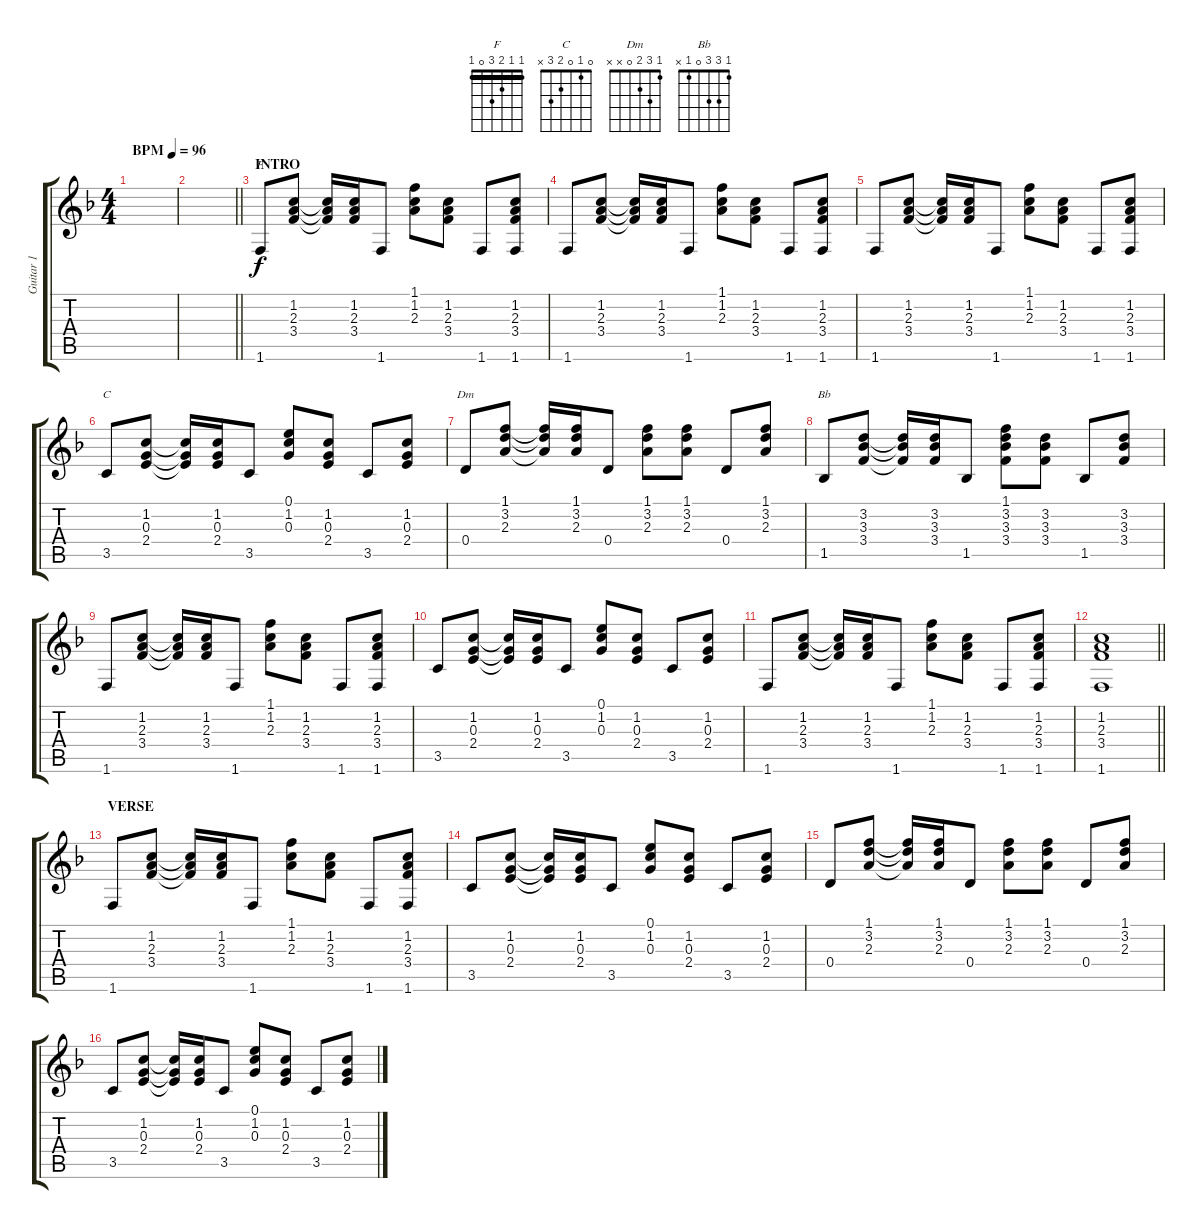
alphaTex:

\track ("Guitar 1" "Guitar 1") {instrument acousticguitarnylon}
\staff {score tabs}
\tuning (E4 B3 G3 D3 A2 E2) {hide}
\chord ("F" 1 1 2 3 0 1) {barre 1}
\chord ("C" 0 1 0 2 3 x)
\chord ("Dm" 1 3 2 0 x x)
\chord ("Bb" 1 3 3 0 1 x)
\ts (4 4)
\tempo (96 "BPM")
\clef g2
\ks f
|
\barLineRight lightlight
|
\section ("" "INTRO")
1.6.8{ch "F"} (1.2 2.3 3.4).8 (1.2{t} 2.3{t} 3.4{t}).16 (1.2 2.3 3.4).16 1.6.8 (1.1 1.2 2.3).8 (1.2 2.3 3.4).8 1.6.8 (1.2 2.3 3.4 1.6).8 |
1.6.8 (1.2 2.3 3.4).8 (1.2{t} 2.3{t} 3.4{t}).16 (1.2 2.3 3.4).16 1.6.8 (1.1 1.2 2.3).8 (1.2 2.3 3.4).8 1.6.8 (1.2 2.3 3.4 1.6).8 |
1.6.8 (1.2 2.3 3.4).8 (1.2{t} 2.3{t} 3.4{t}).16 (1.2 2.3 3.4).16 1.6.8 (1.1 1.2 2.3).8 (1.2 2.3 3.4).8 1.6.8 (1.2 2.3 3.4 1.6).8 |
3.5.8{ch "C"} (1.2 0.3 2.4).8 (1.2{t} 0.3{t} 2.4{t}).16 (1.2 0.3 2.4).16 3.5.8 (0.1 1.2 0.3).8 (1.2 0.3 2.4).8 3.5.8 (1.2 0.3 2.4).8 |
0.4.8{ch "Dm"} (1.1 3.2 2.3).8 (1.1{t} 3.2{t} 2.3{t}).16 (1.1 3.2 2.3).16 0.4.8 (1.1 3.2 2.3).8 (1.1 3.2 2.3).8 0.4.8 (1.1 3.2 2.3).8 |
1.5.8{ch "Bb"} (3.2 3.3 3.4).8 (3.2{t} 3.3{t} 3.4{t}).16 (3.2 3.3 3.4).16 1.5.8 (1.1 3.2 3.3 3.4).8 (3.2 3.3 3.4).8 1.5.8 (3.2 3.3 3.4).8 |
1.6.8 (1.2 2.3 3.4).8 (1.2{t} 2.3{t} 3.4{t}).16 (1.2 2.3 3.4).16 1.6.8 (1.1 1.2 2.3).8 (1.2 2.3 3.4).8 1.6.8 (1.2 2.3 3.4 1.6).8 |
3.5.8 (1.2 0.3 2.4).8 (1.2{t} 0.3{t} 2.4{t}).16 (1.2 0.3 2.4).16 3.5.8 (0.1 1.2 0.3).8 (1.2 0.3 2.4).8 3.5.8 (1.2 0.3 2.4).8 |
1.6.8 (1.2 2.3 3.4).8 (1.2{t} 2.3{t} 3.4{t}).16 (1.2 2.3 3.4).16 1.6.8 (1.1 1.2 2.3).8 (1.2 2.3 3.4).8 1.6.8 (1.2 2.3 3.4 1.6).8 |
\barLineRight lightlight
(1.2 2.3 3.4 1.6).1 |
\section ("" "VERSE")
1.6.8 (1.2 2.3 3.4).8 (1.2{t} 2.3{t} 3.4{t}).16 (1.2 2.3 3.4).16 1.6.8 (1.1 1.2 2.3).8 (1.2 2.3 3.4).8 1.6.8 (1.2 2.3 3.4 1.6).8 |
3.5.8 (1.2 0.3 2.4).8 (1.2{t} 0.3{t} 2.4{t}).16 (1.2 0.3 2.4).16 3.5.8 (0.1 1.2 0.3).8 (1.2 0.3 2.4).8 3.5.8 (1.2 0.3 2.4).8 |
0.4.8 (1.1 3.2 2.3).8 (1.1{t} 3.2{t} 2.3{t}).16 (1.1 3.2 2.3).16 0.4.8 (1.1 3.2 2.3).8 (1.1 3.2 2.3).8 0.4.8 (1.1 3.2 2.3).8 |
3.5.8 (1.2 0.3 2.4).8 (1.2{t} 0.3{t} 2.4{t}).16 (1.2 0.3 2.4).16 3.5.8 (0.1 1.2 0.3).8 (1.2 0.3 2.4).8 3.5.8 (1.2 0.3 2.4).8
